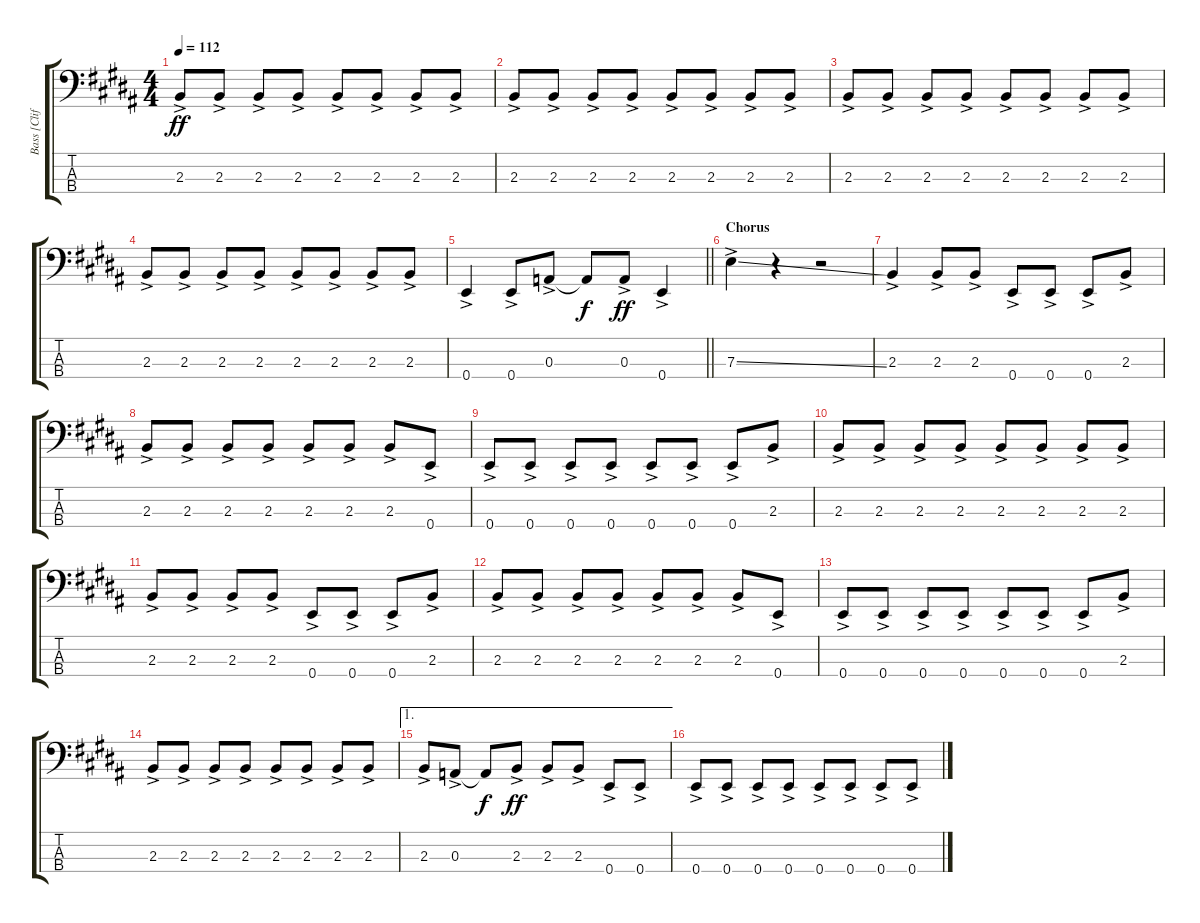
\track ("Bass [Cliff]" "Bass [Clif") {instrument electricbassfinger}
\staff {score tabs}
\tuning (G2 D2 A1 E1) {hide}
\ts (4 4)
\tempo 112
\clef f4
\ks b
2.3{ac}.8{dy ff} 2.3{ac}.8 2.3{ac}.8 2.3{ac}.8 2.3{ac}.8 2.3{ac}.8 2.3{ac}.8 2.3{ac}.8 |
2.3{ac}.8 2.3{ac}.8 2.3{ac}.8 2.3{ac}.8 2.3{ac}.8 2.3{ac}.8 2.3{ac}.8 2.3{ac}.8 |
2.3{ac}.8 2.3{ac}.8 2.3{ac}.8 2.3{ac}.8 2.3{ac}.8 2.3{ac}.8 2.3{ac}.8 2.3{ac}.8 |
2.3{ac}.8 2.3{ac}.8 2.3{ac}.8 2.3{ac}.8 2.3{ac}.8 2.3{ac}.8 2.3{ac}.8 2.3{ac}.8 |
\barLineRight lightlight
0.4{ac}.4 0.4{ac}.8 0.3{ac}.8 0.3{t}.8{dy f} 0.3{ac}.8{dy ff} 0.4{ac}.4 |
\section ("" "Chorus")
7.3{ss ac}.4 r.4 r.2 |
2.3{ac}.4 2.3{ac}.8 2.3{ac}.8 0.4{ac}.8 0.4{ac}.8 0.4{ac}.8 2.3{ac}.8 |
2.3{ac}.8 2.3{ac}.8 2.3{ac}.8 2.3{ac}.8 2.3{ac}.8 2.3{ac}.8 2.3{ac}.8 0.4{ac}.8 |
0.4{ac}.8 0.4{ac}.8 0.4{ac}.8 0.4{ac}.8 0.4{ac}.8 0.4{ac}.8 0.4{ac}.8 2.3{ac}.8 |
2.3{ac}.8 2.3{ac}.8 2.3{ac}.8 2.3{ac}.8 2.3{ac}.8 2.3{ac}.8 2.3{ac}.8 2.3{ac}.8 |
2.3{ac}.8 2.3{ac}.8 2.3{ac}.8 2.3{ac}.8 0.4{ac}.8 0.4{ac}.8 0.4{ac}.8 2.3{ac}.8 |
2.3{ac}.8 2.3{ac}.8 2.3{ac}.8 2.3{ac}.8 2.3{ac}.8 2.3{ac}.8 2.3{ac}.8 0.4{ac}.8 |
0.4{ac}.8 0.4{ac}.8 0.4{ac}.8 0.4{ac}.8 0.4{ac}.8 0.4{ac}.8 0.4{ac}.8 2.3{ac}.8 |
2.3{ac}.8 2.3{ac}.8 2.3{ac}.8 2.3{ac}.8 2.3{ac}.8 2.3{ac}.8 2.3{ac}.8 2.3{ac}.8 |
\ae 1
2.3{ac}.8 0.3{ac}.8 0.3{t}.8{dy f} 2.3{ac}.8{dy ff} 2.3{ac}.8 2.3{ac}.8 0.4{ac}.8 0.4{ac}.8 |
0.4{ac}.8 0.4{ac}.8 0.4{ac}.8 0.4{ac}.8 0.4{ac}.8 0.4{ac}.8 0.4{ac}.8 0.4{ac}.8
